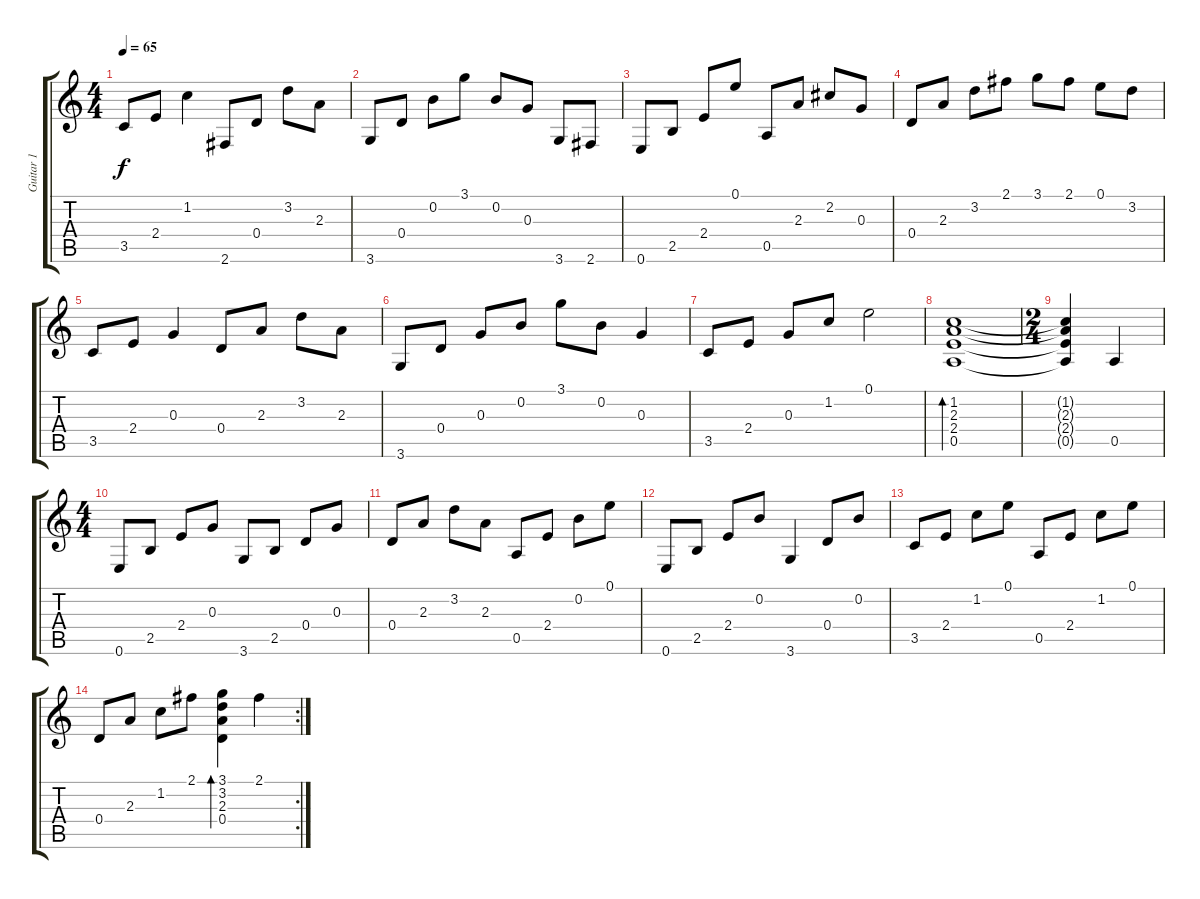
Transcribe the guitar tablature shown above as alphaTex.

\track ("Guitar 1" "Guitar 1") {instrument acousticguitarsteel}
\staff {score tabs}
\tuning (E4 B3 G3 D3 A2 E2) {hide}
\ts (4 4)
\tempo 65
\clef g2
\ks c
3.5.8{dy f} 2.4.8 1.2.4 2.6.8 0.4.8 3.2.8 2.3.8 |
3.6.8 0.4.8 0.2.8 3.1.8 0.2.8 0.3.8 3.6.8 2.6.8 |
0.6.8 2.5.8 2.4.8 0.1.8 0.5.8 2.3.8 2.2.8 0.3.8 |
0.4.8 2.3.8 3.2.8 2.1.8 3.1.8 2.1.8 0.1.8 3.2.8 |
3.5.8 2.4.8 0.3.4 0.4.8 2.3.8 3.2.8 2.3.8 |
3.6.8 0.4.8 0.3.8 0.2.8 3.1.8 0.2.8 0.3.4 |
3.5.8 2.4.8 0.3.8 1.2.8 0.1.2 |
(1.2 2.3 2.4 0.5).1{bd 240} |
\ts (2 4)
(1.2{t} 2.3{t} 2.4{t} 0.5{t}).4 0.5.4 |
\ts (4 4)
0.6.8 2.5.8 2.4.8 0.3.8 3.6.8 2.5.8 0.4.8 0.3.8 |
0.4.8 2.3.8 3.2.8 2.3.8 0.5.8 2.4.8 0.2.8 0.1.8 |
0.6.8 2.5.8 2.4.8 0.2.8 3.6.4 0.4.8 0.2.8 |
3.5.8 2.4.8 1.2.8 0.1.8 0.5.8 2.4.8 1.2.8 0.1.8 |
\rc 2
0.4.8 2.3.8 1.2.8 2.1.8 (3.1 3.2 2.3 0.4).4{bd 120} 2.1.4
